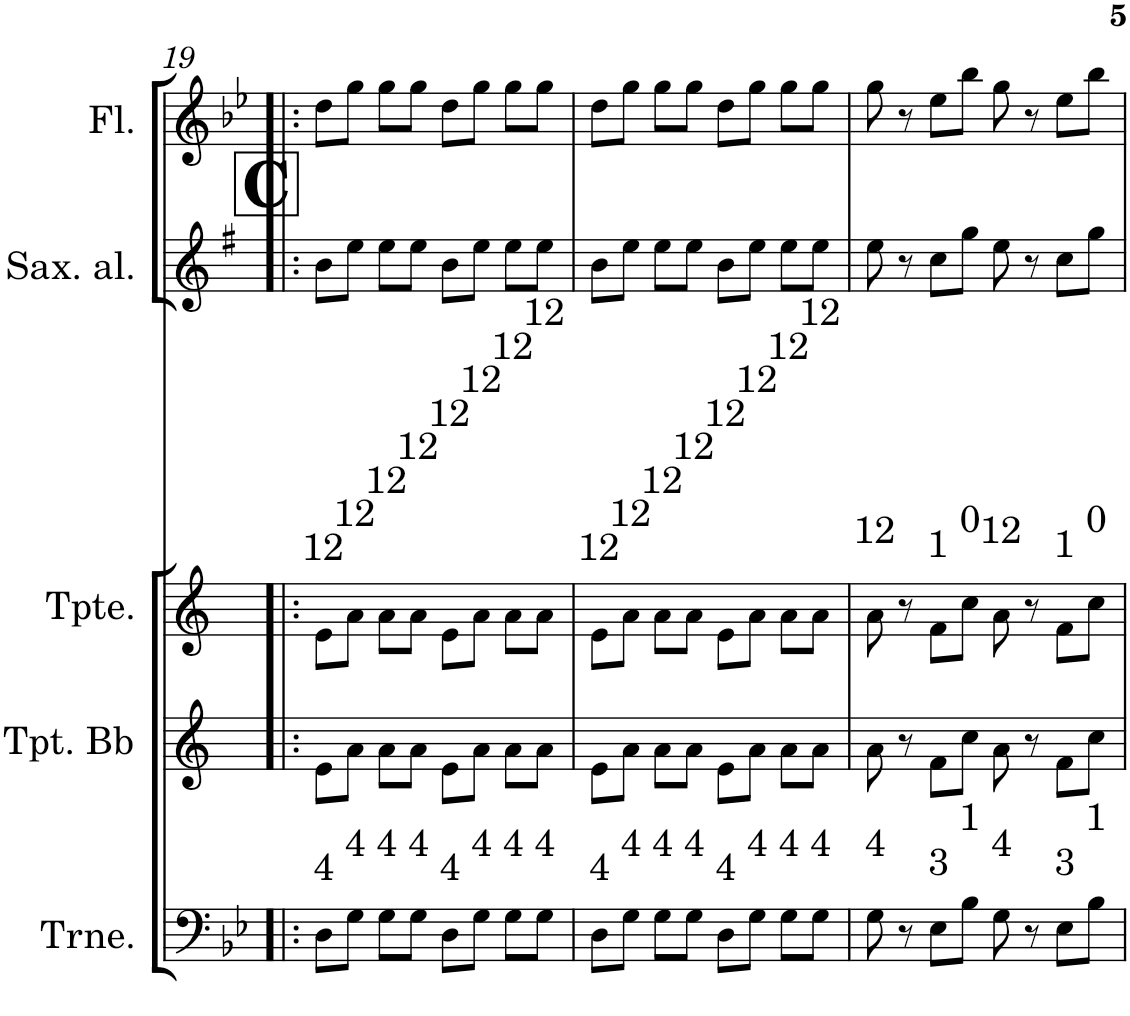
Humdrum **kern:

**kern	**kern	**kern	**kern	**kern
*part5	*part4	*part3	*part2	*part1
*staff5	*staff4	*staff3	*staff2	*staff1
*I"C ClavF	*I"Bb	*I"Bb - Pirata	*I"Eb	*I"C ClavG
!!LO:PB:g=z
*clefF4	*clefG2	*clefG2	*clefG2	*clefG2
*	*Trd1c2	*Trd1c2	*Trd5c9	*
*k[b-e-]	*k[]	*k[]	*k[f#]	*k[b-e-]
*B-:	*	*	*G:	*B-:
*M4/4	*M4/4	*M4/4	*M4/4	*M4/4
!!LO:REH:place=s1:b:B:cj:fs=24.7284:t=C
=19!|:	=19!|:	=19!|:	=19!|:	=19!|:
8D\L	8e\L	8e\L	8b\L	8dd\L
8G\J	8a\J	8a\J	8ee\J	8gg\J
8G\L	8a\L	8a\L	8ee\L	8gg\L
8G\J	8a\J	8a\J	8ee\J	8gg\J
8D\L	8e\L	8e\L	8b\L	8dd\L
8G\J	8a\J	8a\J	8ee\J	8gg\J
8G\L	8a\L	8a\L	8ee\L	8gg\L
8G\J	8a\J	8a\J	8ee\J	8gg\J
=20	=20	=20	=20	=20
8D\L	8e\L	8e\L	8b\L	8dd\L
8G\J	8a\J	8a\J	8ee\J	8gg\J
8G\L	8a\L	8a\L	8ee\L	8gg\L
8G\J	8a\J	8a\J	8ee\J	8gg\J
8D\L	8e\L	8e\L	8b\L	8dd\L
8G\J	8a\J	8a\J	8ee\J	8gg\J
8G\L	8a\L	8a\L	8ee\L	8gg\L
8G\J	8a\J	8a\J	8ee\J	8gg\J
=21	=21	=21	=21	=21
8G\	8a\	8a\	8ee\	8gg\
8r	8r	8r	8r	8r
8E-\L	8f\L	8f\L	8cc\L	8ee-\L
8B-\J	8cc\J	8cc\J	8gg\J	8bb-\J
8G\	8a\	8a\	8ee\	8gg\
8r	8r	8r	8r	8r
8E-\L	8f\L	8f\L	8cc\L	8ee-\L
8B-\J	8cc\J	8cc\J	8gg\J	8bb-\J
=	=	=	=	=
*-	*-	*-	*-	*-
